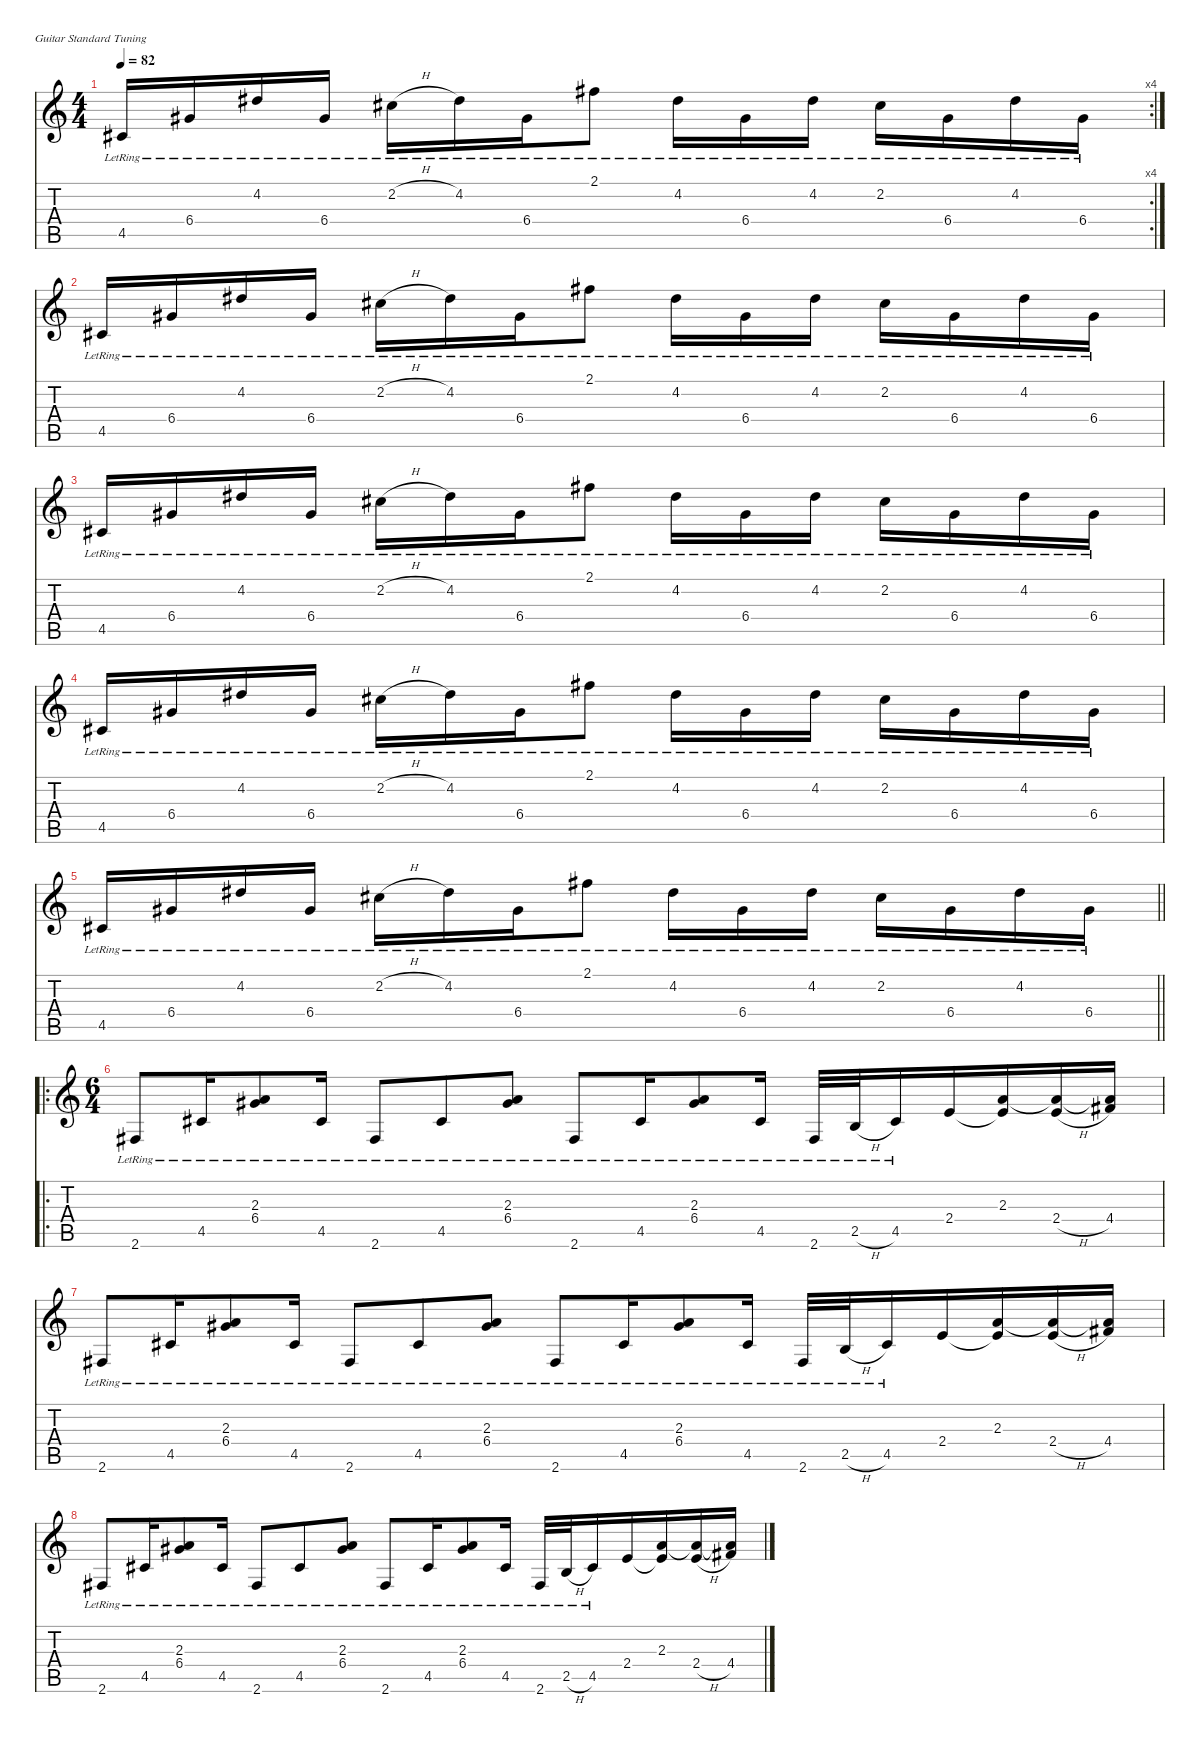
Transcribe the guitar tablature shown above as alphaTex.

\defaultSystemsLayout 4
\hideDynamics
\bracketExtendMode nobrackets
\singleTrackTrackNamePolicy hidden
\multiTrackTrackNamePolicy hidden
\firstSystemTrackNameMode fullname
\firstSystemTrackNameOrientation horizontal
\otherSystemsTrackNameOrientation horizontal
\track ("Guitar 2" "el.guit.") {instrument electricguitarclean}
\staff {score tabs}
\tuning (E4 B3 G3 D3 A2 E2)
\rc 4
\ts (4 4)
\tempo 82
\clef g2
\ks c
4.5{lr acc #}.16{dy f beam Up} 6.4{lr acc #}.16{beam Up} 4.2{lr acc #}.16{beam Up} 6.4{lr acc #}.16{beam Up} 2.2{h lr acc #}.16{beam Down} 4.2{lr acc #}.16{beam Down} 6.4{lr acc #}.16{beam Down} 2.1{lr acc #}.8{beam Down} 4.2{lr acc #}.16{beam Down} 6.4{lr acc #}.16{beam Down} 4.2{lr acc #}.16{beam Down} 2.2{lr acc #}.16{beam Down} 6.4{lr acc #}.16{beam Down} 4.2{lr acc #}.16{beam Down} 6.4{lr acc #}.16{beam Down} |
4.5{lr acc #}.16{beam Up} 6.4{lr acc #}.16{beam Up} 4.2{lr acc #}.16{beam Up} 6.4{lr acc #}.16{beam Up} 2.2{h lr acc #}.16{beam Down} 4.2{lr acc #}.16{beam Down} 6.4{lr acc #}.16{beam Down} 2.1{lr acc #}.8{beam Down} 4.2{lr acc #}.16{beam Down} 6.4{lr acc #}.16{beam Down} 4.2{lr acc #}.16{beam Down} 2.2{lr acc #}.16{beam Down} 6.4{lr acc #}.16{beam Down} 4.2{lr acc #}.16{beam Down} 6.4{lr acc #}.16{beam Down} |
4.5{lr acc #}.16{beam Up} 6.4{lr acc #}.16{beam Up} 4.2{lr acc #}.16{beam Up} 6.4{lr acc #}.16{beam Up} 2.2{h lr acc #}.16{beam Down} 4.2{lr acc #}.16{beam Down} 6.4{lr acc #}.16{beam Down} 2.1{lr acc #}.8{beam Down} 4.2{lr acc #}.16{beam Down} 6.4{lr acc #}.16{beam Down} 4.2{lr acc #}.16{beam Down} 2.2{lr acc #}.16{beam Down} 6.4{lr acc #}.16{beam Down} 4.2{lr acc #}.16{beam Down} 6.4{lr acc #}.16{beam Down} |
4.5{lr acc #}.16{beam Up} 6.4{lr acc #}.16{beam Up} 4.2{lr acc #}.16{beam Up} 6.4{lr acc #}.16{beam Up} 2.2{h lr acc #}.16{beam Down} 4.2{lr acc #}.16{beam Down} 6.4{lr acc #}.16{beam Down} 2.1{lr acc #}.8{beam Down} 4.2{lr acc #}.16{beam Down} 6.4{lr acc #}.16{beam Down} 4.2{lr acc #}.16{beam Down} 2.2{lr acc #}.16{beam Down} 6.4{lr acc #}.16{beam Down} 4.2{lr acc #}.16{beam Down} 6.4{lr acc #}.16{beam Down} |
\barLineRight lightlight
4.5{lr acc #}.16{beam Up} 6.4{lr acc #}.16{beam Up} 4.2{lr acc #}.16{beam Up} 6.4{lr acc #}.16{beam Up} 2.2{h lr acc #}.16{beam Down} 4.2{lr acc #}.16{beam Down} 6.4{lr acc #}.16{beam Down} 2.1{lr acc #}.8{beam Down} 4.2{lr acc #}.16{beam Down} 6.4{lr acc #}.16{beam Down} 4.2{lr acc #}.16{beam Down} 2.2{lr acc #}.16{beam Down} 6.4{lr acc #}.16{beam Down} 4.2{lr acc #}.16{beam Down} 6.4{lr acc #}.16{beam Down} |
\ro
\ts (6 4)
\beaming (8 3 3 3 3)
2.6{lr acc #}.8{beam Up} 4.5{lr acc #}.16{beam Up} (2.3{lr} 6.4{lr acc #}).8{beam Up} 4.5{lr acc #}.16{beam Up} 2.6{lr acc #}.8{beam Up} 4.5{lr acc #}.8{beam Up} (2.3{lr} 6.4{lr acc #}).8{beam Up} 2.6{lr acc #}.8{beam Up} 4.5{lr acc #}.16{beam Up} (2.3{lr} 6.4{lr acc #}).8{beam Up} 4.5{lr acc #}.16{beam Up} 2.6{lr acc #}.32{beam Up} 2.5{h lr}.32{beam Up} 4.5{lr acc #}.16{beam Up} 2.4.16{beam Up} (2.3 2.4{t}).16{beam Up} (2.4{h} 2.3{t}).16{beam Up} (2.3{t} 4.4{acc #}).16{beam Up} |
2.6{lr acc #}.8{beam Up} 4.5{lr acc #}.16{beam Up} (2.3{lr} 6.4{lr acc #}).8{beam Up} 4.5{lr acc #}.16{beam Up} 2.6{lr acc #}.8{beam Up} 4.5{lr acc #}.8{beam Up} (2.3{lr} 6.4{lr acc #}).8{beam Up} 2.6{lr acc #}.8{beam Up} 4.5{lr acc #}.16{beam Up} (2.3{lr} 6.4{lr acc #}).8{beam Up} 4.5{lr acc #}.16{beam Up} 2.6{lr acc #}.32{beam Up} 2.5{h lr}.32{beam Up} 4.5{lr acc #}.16{beam Up} 2.4.16{beam Up} (2.3 2.4{t}).16{beam Up} (2.4{h} 2.3{t}).16{beam Up} (2.3{t} 4.4{acc #}).16{beam Up} |
2.6{lr acc #}.8{beam Up} 4.5{lr acc #}.16{beam Up} (2.3{lr} 6.4{lr acc #}).8{beam Up} 4.5{lr acc #}.16{beam Up} 2.6{lr acc #}.8{beam Up} 4.5{lr acc #}.8{beam Up} (2.3{lr} 6.4{lr acc #}).8{beam Up} 2.6{lr acc #}.8{beam Up} 4.5{lr acc #}.16{beam Up} (2.3{lr} 6.4{lr acc #}).8{beam Up} 4.5{lr acc #}.16{beam Up} 2.6{lr acc #}.32{beam Up} 2.5{h lr}.32{beam Up} 4.5{lr acc #}.16{beam Up} 2.4.16{beam Up} (2.3 2.4{t}).16{beam Up} (2.4{h} 2.3{t}).16{beam Up} (2.3{t} 4.4{acc #}).16{beam Up}
